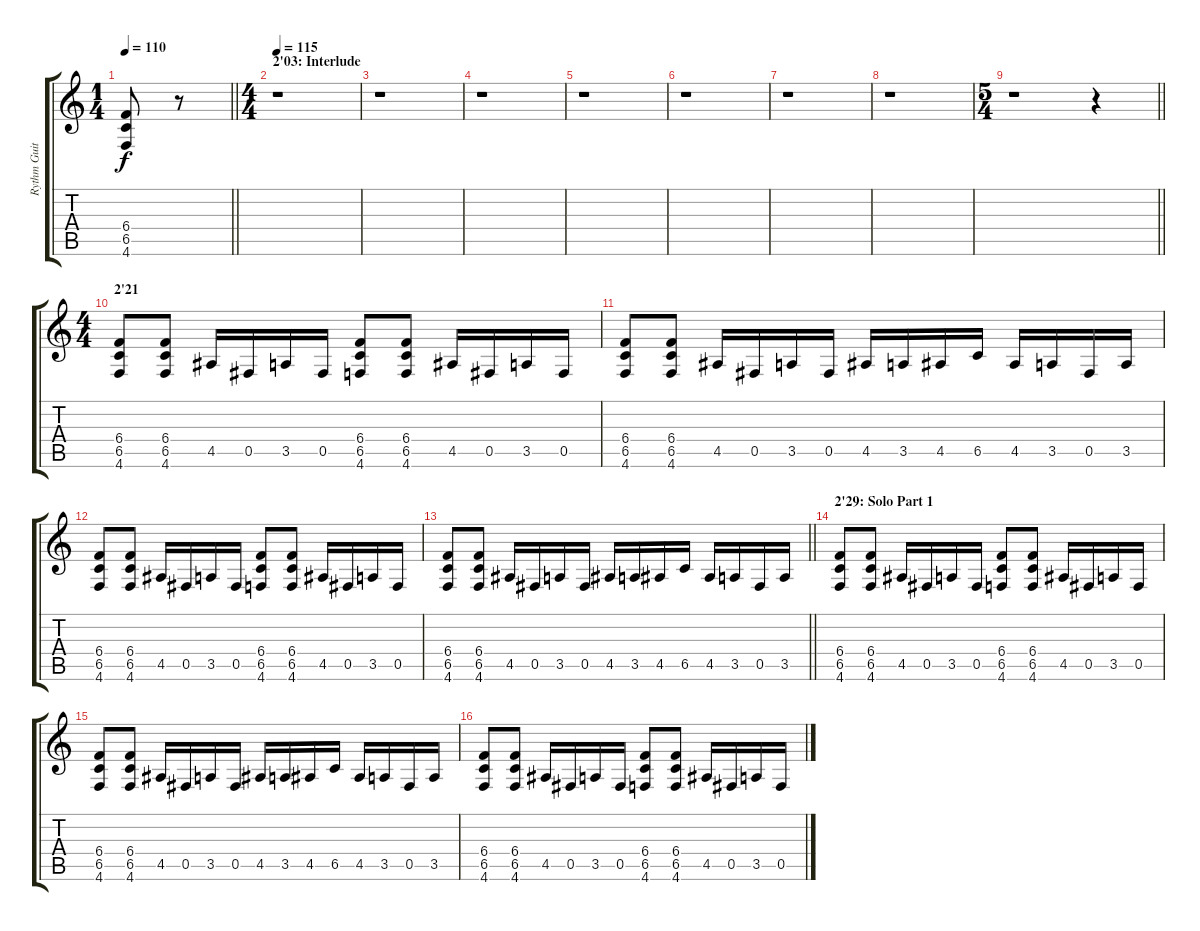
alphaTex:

\track ("Rythm Guitar" "Rythm Guit") {instrument distortionguitar}
\staff {score tabs}
\tuning (Db4 Ab3 E3 B2 Gb2 Db2) {hide}
\ts (1 4)
\tempo 110
\clef g2
\barLineRight lightlight
\ks c
(6.4 6.5 4.6).8{dy f} r.8 |
\ts (4 4)
\section ("" "2'03: Interlude")
\tempo 115
r.1 |
r.1 |
r.1 |
r.1 |
r.1 |
r.1 |
r.1 |
\ts (5 4)
\barLineRight lightlight
r.1 r.4 |
\ts (4 4)
\section ("" "2'21")
(6.4 6.5 4.6).8{balance 2} (6.4 6.5 4.6).8 4.5.16 0.5.16 3.5.16 0.5.16 (6.4 6.5 4.6).8 (6.4 6.5 4.6).8 4.5.16 0.5.16 3.5.16 0.5.16 |
(6.4 6.5 4.6).8 (6.4 6.5 4.6).8 4.5.16 0.5.16 3.5.16 0.5.16 4.5.16 3.5.16 4.5.16 6.5.16 4.5.16 3.5.16 0.5.16 3.5.16 |
(6.4 6.5 4.6).8 (6.4 6.5 4.6).8 4.5.16 0.5.16 3.5.16 0.5.16 (6.4 6.5 4.6).8 (6.4 6.5 4.6).8 4.5.16 0.5.16 3.5.16 0.5.16 |
\barLineRight lightlight
(6.4 6.5 4.6).8 (6.4 6.5 4.6).8 4.5.16 0.5.16 3.5.16 0.5.16 4.5.16 3.5.16 4.5.16 6.5.16 4.5.16 3.5.16 0.5.16 3.5.16 |
\section ("" "2'29: Solo Part 1")
(6.4 6.5 4.6).8{balance 8} (6.4 6.5 4.6).8 4.5.16 0.5.16 3.5.16 0.5.16 (6.4 6.5 4.6).8 (6.4 6.5 4.6).8 4.5.16 0.5.16 3.5.16 0.5.16 |
(6.4 6.5 4.6).8 (6.4 6.5 4.6).8 4.5.16 0.5.16 3.5.16 0.5.16 4.5.16 3.5.16 4.5.16 6.5.16 4.5.16 3.5.16 0.5.16 3.5.16 |
(6.4 6.5 4.6).8 (6.4 6.5 4.6).8 4.5.16 0.5.16 3.5.16 0.5.16 (6.4 6.5 4.6).8 (6.4 6.5 4.6).8 4.5.16 0.5.16 3.5.16 0.5.16
